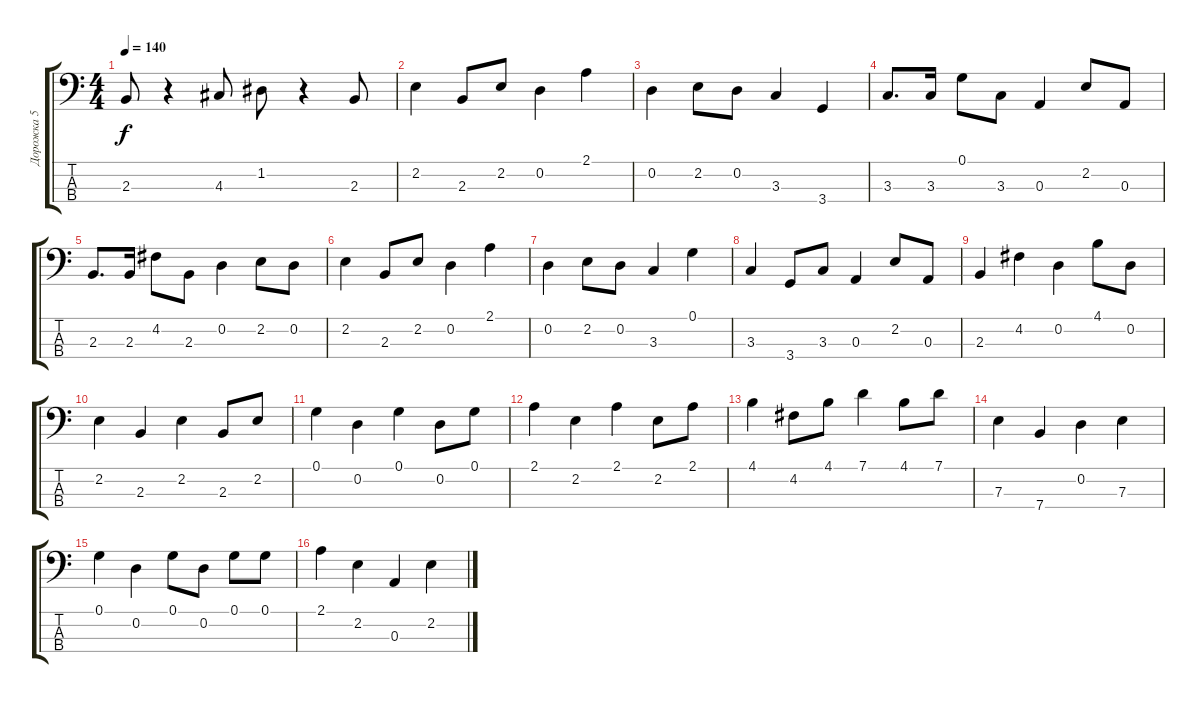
\track ("Дорожка 5" "Дорожка 5") {instrument electricbasspick}
\staff {score tabs}
\tuning (G2 D2 A1 E1) {hide}
\ts (4 4)
\tempo 140
\clef f4
\ks c
2.3.8{dy f} r.4 4.3.8 1.2.8 r.4 2.3.8 |
2.2.4 2.3.8 2.2.8 0.2.4 2.1.4 |
0.2.4 2.2.8 0.2.8 3.3.4 3.4.4 |
3.3.8{d} 3.3.16 0.1.8 3.3.8 0.3.4 2.2.8 0.3.8 |
2.3.8{d} 2.3.16 4.2.8 2.3.8 0.2.4 2.2.8 0.2.8 |
2.2.4 2.3.8 2.2.8 0.2.4 2.1.4 |
0.2.4 2.2.8 0.2.8 3.3.4 0.1.4 |
3.3.4 3.4.8 3.3.8 0.3.4 2.2.8 0.3.8 |
2.3.4 4.2.4 0.2.4 4.1.8 0.2.8 |
2.2.4 2.3.4 2.2.4 2.3.8 2.2.8 |
0.1.4 0.2.4 0.1.4 0.2.8 0.1.8 |
2.1.4 2.2.4 2.1.4 2.2.8 2.1.8 |
4.1.4 4.2.8 4.1.8 7.1.4 4.1.8 7.1.8 |
7.3.4 7.4.4 0.2.4 7.3.4 |
0.1.4 0.2.4 0.1.8 0.2.8 0.1.8 0.1.8 |
2.1.4 2.2.4 0.3.4 2.2.4
